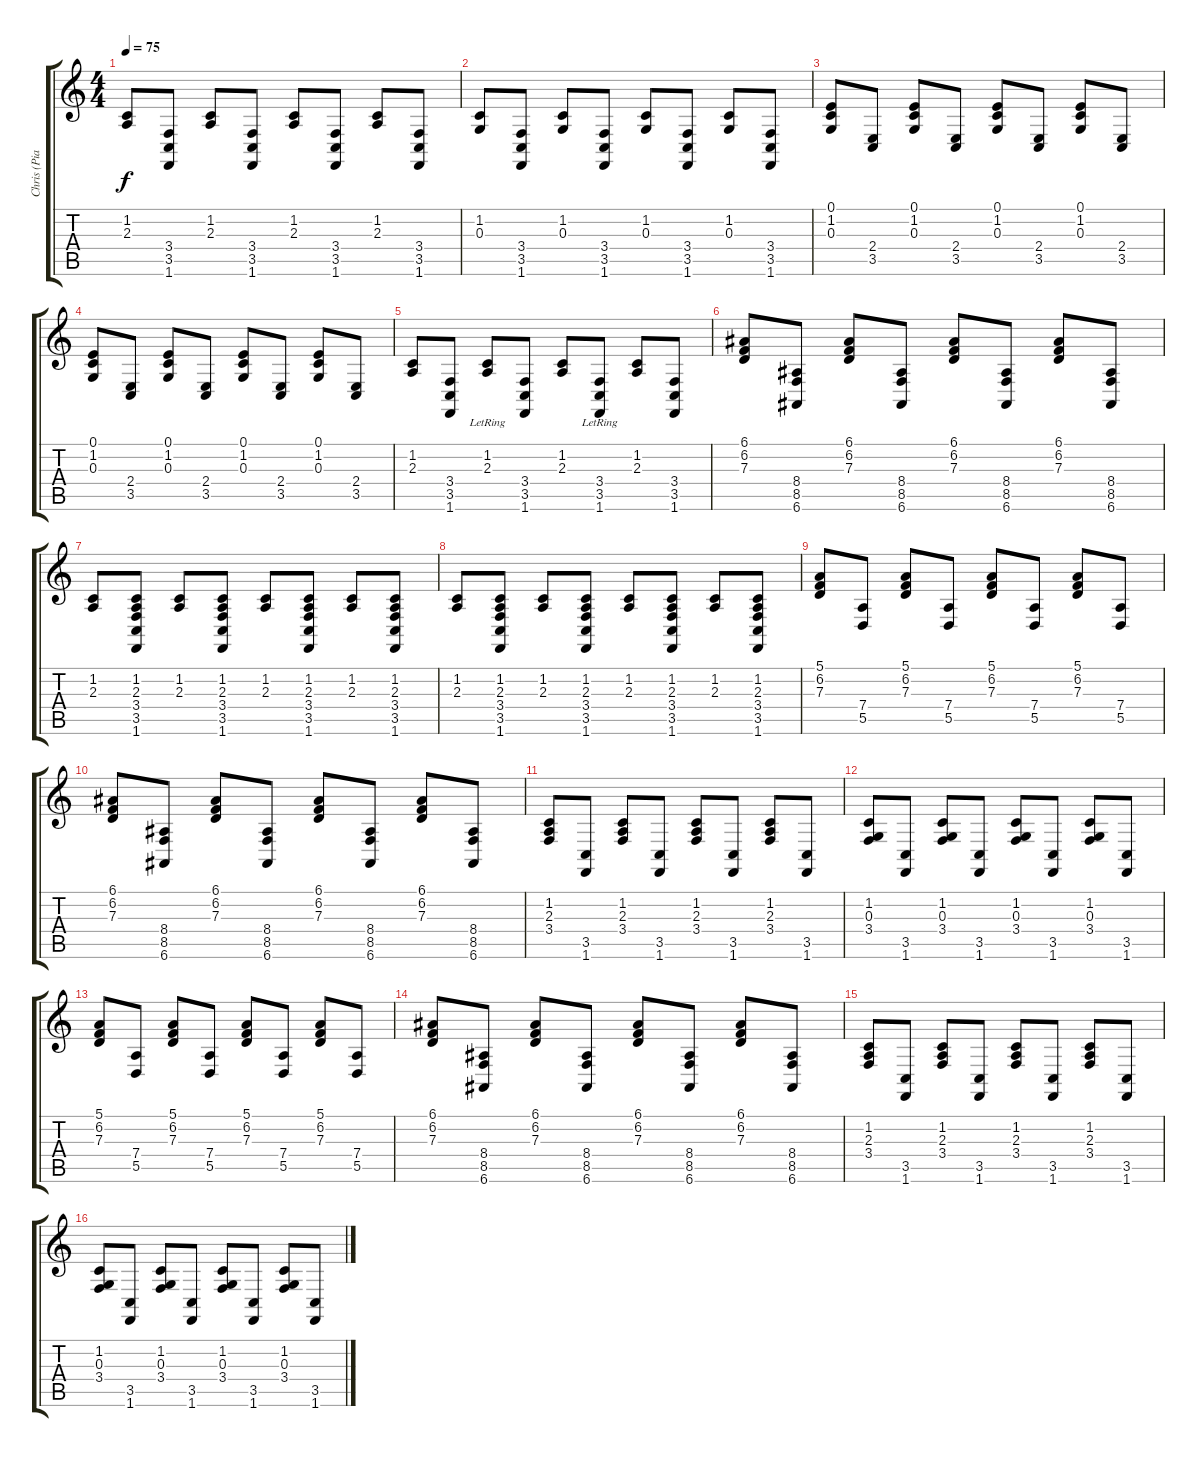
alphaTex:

\track ("Chris (Piano 2)" "Chris (Pia") {instrument acousticgrandpiano}
\staff {score tabs}
\tuning (E4 B3 G3 D3 A2 E2) {hide}
\ts (4 4)
\tempo 75
\clef g2
\ks c
(1.2 2.3).8{dy f} (3.4 3.5 1.6).8 (1.2 2.3).8 (3.4 3.5 1.6).8 (1.2 2.3).8 (3.4 3.5 1.6).8 (1.2 2.3).8 (3.4 3.5 1.6).8 |
(1.2 0.3).8 (3.4 3.5 1.6).8 (1.2 0.3).8 (3.4 3.5 1.6).8 (1.2 0.3).8 (3.4 3.5 1.6).8 (1.2 0.3).8 (3.4 3.5 1.6).8 |
(0.1 1.2 0.3).8 (2.4 3.5).8 (0.1 1.2 0.3).8 (2.4 3.5).8 (0.1 1.2 0.3).8 (2.4 3.5).8 (0.1 1.2 0.3).8 (2.4 3.5).8 |
(0.1 1.2 0.3).8 (2.4 3.5).8 (0.1 1.2 0.3).8 (2.4 3.5).8 (0.1 1.2 0.3).8 (2.4 3.5).8 (0.1 1.2 0.3).8 (2.4 3.5).8 |
(1.2 2.3).8 (3.4 3.5 1.6).8 (1.2{lr} 2.3{lr}).8 (3.4 3.5 1.6).8 (1.2 2.3).8 (3.4{lr} 3.5{lr} 1.6{lr}).8 (1.2 2.3).8 (3.4 3.5 1.6).8 |
(6.1 6.2 7.3).8 (8.4 8.5 6.6).8 (6.1 6.2 7.3).8 (8.4 8.5 6.6).8 (6.1 6.2 7.3).8 (8.4 8.5 6.6).8 (6.1 6.2 7.3).8 (8.4 8.5 6.6).8 |
(1.2 2.3).8 (1.2 2.3 3.4 3.5 1.6).8 (1.2 2.3).8 (1.2 2.3 3.4 3.5 1.6).8 (1.2 2.3).8 (1.2 2.3 3.4 3.5 1.6).8 (1.2 2.3).8 (1.2 2.3 3.4 3.5 1.6).8 |
(1.2 2.3).8 (1.2 2.3 3.4 3.5 1.6).8 (1.2 2.3).8 (1.2 2.3 3.4 3.5 1.6).8 (1.2 2.3).8 (1.2 2.3 3.4 3.5 1.6).8 (1.2 2.3).8 (1.2 2.3 3.4 3.5 1.6).8 |
(5.1 6.2 7.3).8 (7.4 5.5).8 (5.1 6.2 7.3).8 (7.4 5.5).8 (5.1 6.2 7.3).8 (7.4 5.5).8 (5.1 6.2 7.3).8 (7.4 5.5).8 |
(6.1 6.2 7.3).8 (8.4 8.5 6.6).8 (6.1 6.2 7.3).8 (8.4 8.5 6.6).8 (6.1 6.2 7.3).8 (8.4 8.5 6.6).8 (6.1 6.2 7.3).8 (8.4 8.5 6.6).8 |
(1.2 2.3 3.4).8 (3.5 1.6).8 (1.2 2.3 3.4).8 (3.5 1.6).8 (1.2 2.3 3.4).8 (3.5 1.6).8 (1.2 2.3 3.4).8 (3.5 1.6).8 |
(1.2 0.3 3.4).8 (3.5 1.6).8 (1.2 0.3 3.4).8 (3.5 1.6).8 (1.2 0.3 3.4).8 (3.5 1.6).8 (1.2 0.3 3.4).8 (3.5 1.6).8 |
(5.1 6.2 7.3).8 (7.4 5.5).8 (5.1 6.2 7.3).8 (7.4 5.5).8 (5.1 6.2 7.3).8 (7.4 5.5).8 (5.1 6.2 7.3).8 (7.4 5.5).8 |
(6.1 6.2 7.3).8 (8.4 8.5 6.6).8 (6.1 6.2 7.3).8 (8.4 8.5 6.6).8 (6.1 6.2 7.3).8 (8.4 8.5 6.6).8 (6.1 6.2 7.3).8 (8.4 8.5 6.6).8 |
(1.2 2.3 3.4).8 (3.5 1.6).8 (1.2 2.3 3.4).8 (3.5 1.6).8 (1.2 2.3 3.4).8 (3.5 1.6).8 (1.2 2.3 3.4).8 (3.5 1.6).8 |
(1.2 0.3 3.4).8 (3.5 1.6).8 (1.2 0.3 3.4).8 (3.5 1.6).8 (1.2 0.3 3.4).8 (3.5 1.6).8 (1.2 0.3 3.4).8 (3.5 1.6).8
